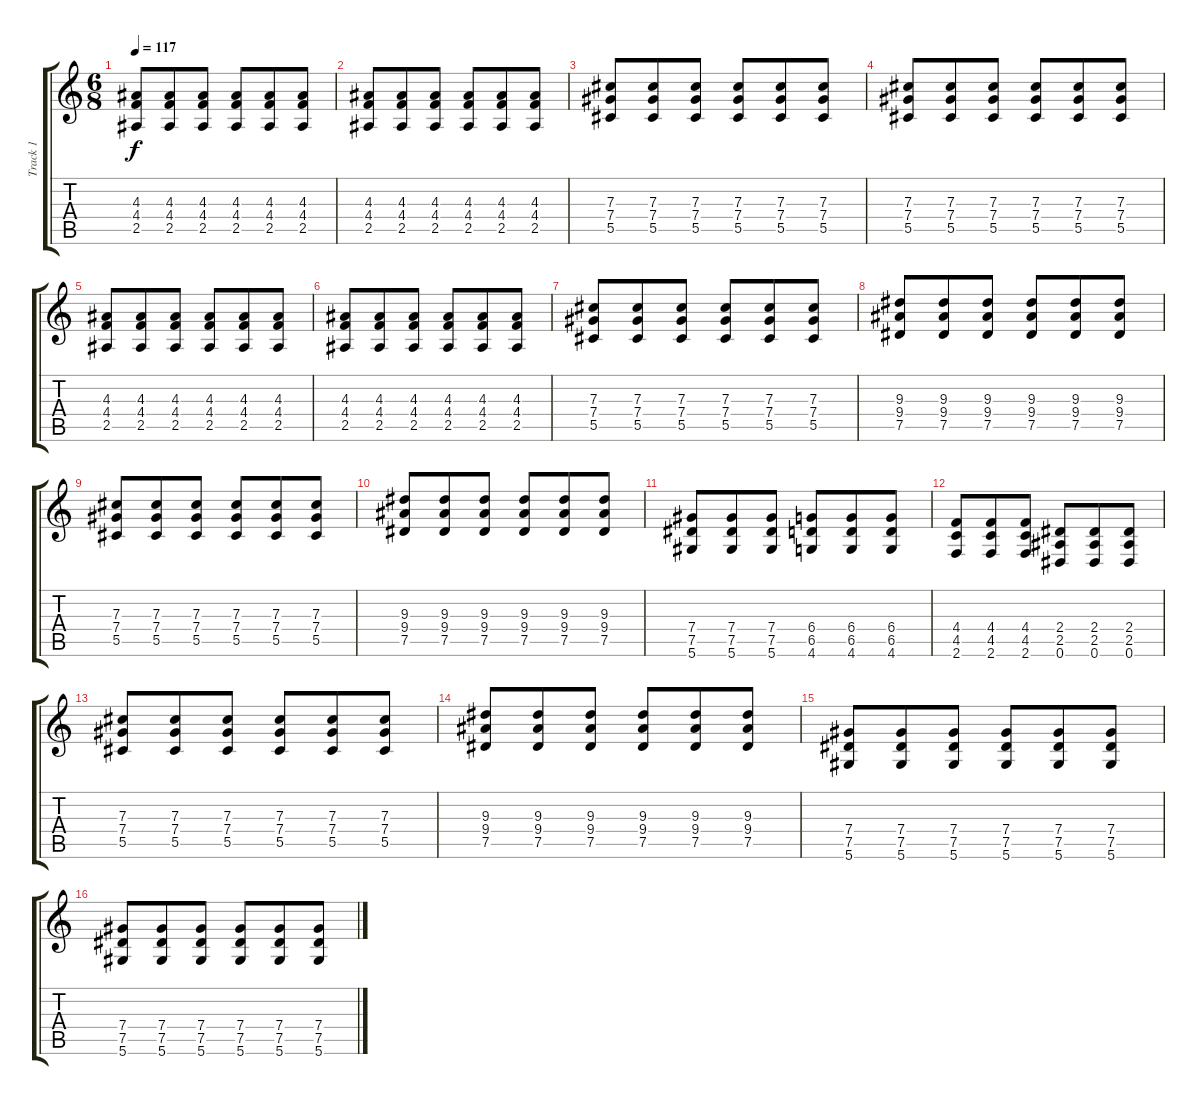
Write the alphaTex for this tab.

\track ("Track 1" "Track 1") {instrument distortionguitar}
\staff {score tabs}
\tuning (Eb4 Bb3 Gb3 Db3 Ab2 Eb2) {hide}
\ts (6 8)
\tempo 117
\clef g2
\ks c
(4.3 4.4 2.5).8{dy f} (4.3 4.4 2.5).8 (4.3 4.4 2.5).8 (4.3 4.4 2.5).8 (4.3 4.4 2.5).8 (4.3 4.4 2.5).8 |
(4.3 4.4 2.5).8 (4.3 4.4 2.5).8 (4.3 4.4 2.5).8 (4.3 4.4 2.5).8 (4.3 4.4 2.5).8 (4.3 4.4 2.5).8 |
(7.3 7.4 5.5).8 (7.3 7.4 5.5).8 (7.3 7.4 5.5).8 (7.3 7.4 5.5).8 (7.3 7.4 5.5).8 (7.3 7.4 5.5).8 |
(7.3 7.4 5.5).8 (7.3 7.4 5.5).8 (7.3 7.4 5.5).8 (7.3 7.4 5.5).8 (7.3 7.4 5.5).8 (7.3 7.4 5.5).8 |
(4.3 4.4 2.5).8 (4.3 4.4 2.5).8 (4.3 4.4 2.5).8 (4.3 4.4 2.5).8 (4.3 4.4 2.5).8 (4.3 4.4 2.5).8 |
(4.3 4.4 2.5).8 (4.3 4.4 2.5).8 (4.3 4.4 2.5).8 (4.3 4.4 2.5).8 (4.3 4.4 2.5).8 (4.3 4.4 2.5).8 |
(7.3 7.4 5.5).8 (7.3 7.4 5.5).8 (7.3 7.4 5.5).8 (7.3 7.4 5.5).8 (7.3 7.4 5.5).8 (7.3 7.4 5.5).8 |
(9.3 9.4 7.5).8 (9.3 9.4 7.5).8 (9.3 9.4 7.5).8 (9.3 9.4 7.5).8 (9.3 9.4 7.5).8 (9.3 9.4 7.5).8 |
(7.3 7.4 5.5).8 (7.3 7.4 5.5).8 (7.3 7.4 5.5).8 (7.3 7.4 5.5).8 (7.3 7.4 5.5).8 (7.3 7.4 5.5).8 |
(9.3 9.4 7.5).8 (9.3 9.4 7.5).8 (9.3 9.4 7.5).8 (9.3 9.4 7.5).8 (9.3 9.4 7.5).8 (9.3 9.4 7.5).8 |
(7.4 7.5 5.6).8 (7.4 7.5 5.6).8 (7.4 7.5 5.6).8 (6.4 6.5 4.6).8 (6.4 6.5 4.6).8 (6.4 6.5 4.6).8 |
(4.4 4.5 2.6).8 (4.4 4.5 2.6).8 (4.4 4.5 2.6).8 (2.4 2.5 0.6).8 (2.4 2.5 0.6).8 (2.4 2.5 0.6).8 |
(7.3 7.4 5.5).8 (7.3 7.4 5.5).8 (7.3 7.4 5.5).8 (7.3 7.4 5.5).8 (7.3 7.4 5.5).8 (7.3 7.4 5.5).8 |
(9.3 9.4 7.5).8 (9.3 9.4 7.5).8 (9.3 9.4 7.5).8 (9.3 9.4 7.5).8 (9.3 9.4 7.5).8 (9.3 9.4 7.5).8 |
(7.4 7.5 5.6).8 (7.4 7.5 5.6).8 (7.4 7.5 5.6).8 (7.4 7.5 5.6).8 (7.4 7.5 5.6).8 (7.4 7.5 5.6).8 |
(7.4 7.5 5.6).8 (7.4 7.5 5.6).8 (7.4 7.5 5.6).8 (7.4 7.5 5.6).8 (7.4 7.5 5.6).8 (7.4 7.5 5.6).8
